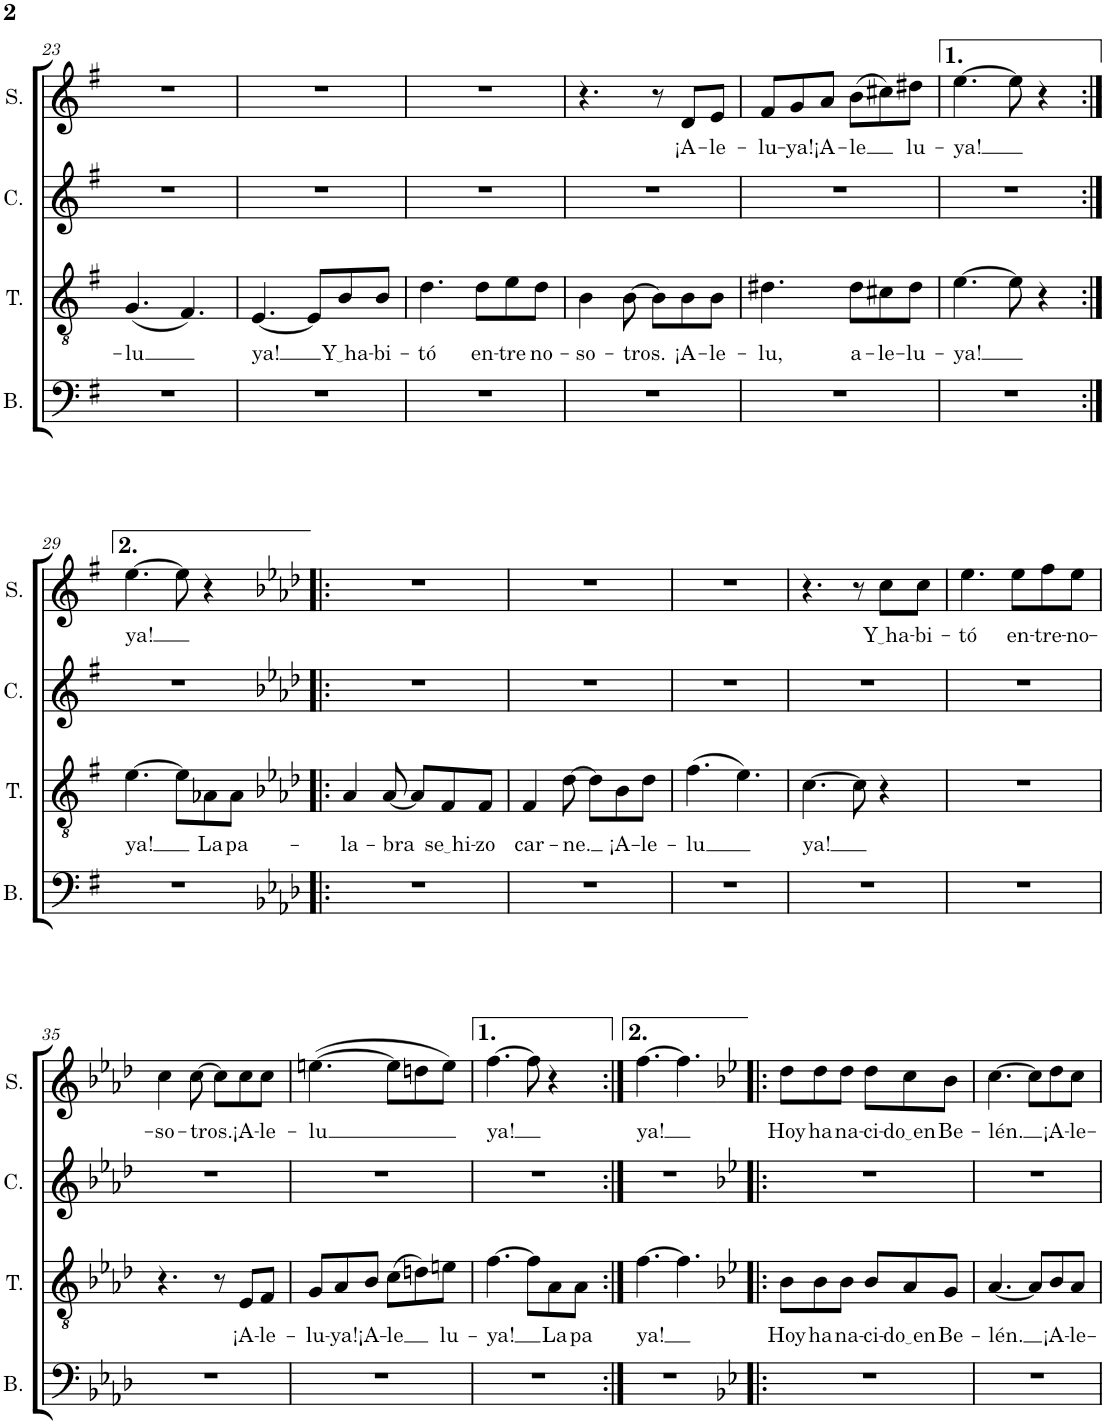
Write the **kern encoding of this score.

**kern	**kern	**text	**kern	**kern	**text
*part4	*part3	*part3	*part2	*part1	*part1
*staff4	*staff3	*staff3	*staff2	*staff1	*staff1
*I"Bajo	*I"Tenor	*	*I"Contralto	*I"Soprano	*
*I'B.	*I'T.	*	*I'C.	*I'S.	*
!!LO:PB:g=z
*clefF4	*clefGv2	*	*clefG2	*clefG2	*
*k[f#]	*k[f#]	*	*k[f#]	*k[f#]	*
*M6/8	*M6/8	*	*M6/8	*M6/8	*
=23	=23	=23	=23	=23	=23
!	!	!LO:LY:b	!	!	!
2.r	(4.G/	-lu	2.r	2.r	.
.	4.F#/)	.	.	.	.
=24	=24	=24	=24	=24	=24
!	!	!LO:LY:b	!	!	!
2.r	[4.E/	ya!	2.r	2.r	.
.	8E/L]	.	.	.	.
!	!	!LO:LY:b	!	!	!
.	8B/	Y ha	.	.	.
!	!	!LO:LY:b	!	!	!
.	8B/J	-bi-	.	.	.
=25	=25	=25	=25	=25	=25
!	!	!LO:LY:b	!	!	!
2.r	4.d\	-tó	2.r	2.r	.
!	!	!LO:LY:b	!	!	!
.	8d\L	en-	.	.	.
!	!	!LO:LY:b	!	!	!
.	8e\	-tre	.	.	.
!	!	!LO:LY:b	!	!	!
.	8d\J	no-	.	.	.
=26	=26	=26	=26	=26	=26
!	!	!LO:LY:b	!	!	!
2.r	4B\	-so-	2.r	4.r	.
!	!	!LO:LY:b	!	!	!
.	[8B\	-tros.	.	.	.
.	8B\L]	.	.	8r	.
!	!	!LO:LY:b	!	!	!LO:LY:b
.	8B\	¡A-	.	8d/L	¡A-
!	!	!LO:LY:b	!	!	!LO:LY:b
.	8B\J	-le-	.	8e/J	-le-
=27	=27	=27	=27	=27	=27
!	!	!LO:LY:b	!	!	!LO:LY:b
2.r	4.d#X\	-lu,	2.r	8f#/L	-lu-
!	!	!	!	!	!LO:LY:b
.	.	.	.	8g/	-ya!
!	!	!	!	!	!LO:LY:b
.	.	.	.	8a/J	¡A-
!	!	!LO:LY:b	!	!	!LO:LY:b
.	8d#\L	a-	.	(8b\L	-le
!	!	!LO:LY:b	!	!	!
.	8c#X\	-le-	.	8cc#X\)	.
!	!	!LO:LY:b	!	!	!LO:LY:b
.	8d#\J	-lu-	.	8dd#X\J	lu-
=28	=28	=28	=28	=28	=28
!	!	!LO:LY:b	!	!	!LO:LY:b
2.r	[4.e\	-ya!	2.r	[4.ee\	-ya!
.	8e\]	.	.	8ee\]	.
.	4r	.	.	4r	.
!!LO:LB:g=z
=29:|!	=29:|!	=29:|!	=29:|!	=29:|!	=29:|!
!	!	!LO:LY:b	!	!	!LO:LY:b
2.r	[4.e\	ya!	2.r	[4.ee\	ya!
.	8e\L]	.	.	8ee\]	.
!	!	!LO:LY:b	!	!	!
.	8A-X\	La	.	4r	.
!	!	!LO:LY:b	!	!	!
.	8A-\J	pa-	.	.	.
=30!|:	=30!|:	=30!|:	=30!|:	=30!|:	=30!|:
*k[b-e-a-d-]	*k[b-e-a-d-]	*	*k[b-e-a-d-]	*k[b-e-a-d-]	*
!	!	!LO:LY:b	!	!	!
2.r	4A-/	-la-	2.r	2.r	.
!	!	!LO:LY:b	!	!	!
.	[8A-/	-bra	.	.	.
.	8A-/L]	.	.	.	.
!	!	!LO:LY:b	!	!	!
.	8F/	se hi	.	.	.
!	!	!LO:LY:b	!	!	!
.	8F/J	-zo	.	.	.
=31	=31	=31	=31	=31	=31
!	!	!LO:LY:b	!	!	!
2.r	4F/	car-	2.r	2.r	.
!	!	!LO:LY:b	!	!	!
.	[8d-\	-ne.	.	.	.
.	8d-\L]	.	.	.	.
!	!	!LO:LY:b	!	!	!
.	8B-\	¡A-	.	.	.
!	!	!LO:LY:b	!	!	!
.	8d-\J	-le-	.	.	.
=32	=32	=32	=32	=32	=32
!	!	!LO:LY:b	!	!	!
2.r	(4.f\	-lu	2.r	2.r	.
.	4.e-\)	.	.	.	.
=33	=33	=33	=33	=33	=33
!	!	!LO:LY:b	!	!	!
2.r	[4.c\	ya!	2.r	4.r	.
.	8c\]	.	.	8r	.
!	!	!	!	!	!LO:LY:b
.	4r	.	.	8cc\L	Y ha
!	!	!	!	!	!LO:LY:b
.	.	.	.	8cc\J	-bi-
=34	=34	=34	=34	=34	=34
!	!	!	!	!	!LO:LY:b
2.r	2.r	.	2.r	4.ee-\	-tó
!	!	!	!	!	!LO:LY:b
.	.	.	.	8ee-\L	en-
!	!	!	!	!	!LO:LY:b
.	.	.	.	8ff\	-tre-
!	!	!	!	!	!LO:LY:b
.	.	.	.	8ee-\J	-no-
!!LO:LB:g=z
=35	=35	=35	=35	=35	=35
!	!	!	!	!	!LO:LY:b
2.r	4.r	.	2.r	4cc\	-so-
!	!	!	!	!	!LO:LY:b
.	.	.	.	[8cc\	-tros.
.	8r	.	.	8cc\L]	.
!	!	!LO:LY:b	!	!	!LO:LY:b
.	8E-/L	¡A-	.	8cc\	¡A-
!	!	!LO:LY:b	!	!	!LO:LY:b
.	8F/J	-le-	.	8cc\J	-le-
=36	=36	=36	=36	=36	=36
!	!	!LO:LY:b	!	!	!LO:LY:b
2.r	8G/L	-lu-	2.r	([4.een\	-lu
!	!	!LO:LY:b	!	!	!
.	8A-/	-ya!	.	.	.
!	!	!LO:LY:b	!	!	!
.	8B-/J	¡A-	.	.	.
!	!	!LO:LY:b	!	!	!
.	(8c\L	-le	.	8ee\L]	.
.	8dn\)	.	.	8ddn\	.
!	!	!LO:LY:b	!	!	!
.	8en\J	lu-	.	8ee\J)	.
=37	=37	=37	=37	=37	=37
!	!	!LO:LY:b	!	!	!LO:LY:b
2.r	[4.f\	-ya!	2.r	[4.ff\	ya!
.	8f\L]	.	.	8ff\]	.
!	!	!LO:LY:b	!	!	!
.	8A-\	La	.	4r	.
!	!	!LO:LY:b	!	!	!
.	8A-\J	pa	.	.	.
=38:|!	=38:|!	=38:|!	=38:|!	=38:|!	=38:|!
!	!	!LO:LY:b	!	!	!LO:LY:b
2.r	[4.f\	ya!	2.r	[4.ff\	ya!
.	4.f\]	.	.	4.ff\]	.
=39!|:	=39!|:	=39!|:	=39!|:	=39!|:	=39!|:
*k[b-e-]	*k[b-e-]	*	*k[b-e-]	*k[b-e-]	*
!	!	!LO:LY:b	!	!	!LO:LY:b
2.r	8B-\L	Hoy	2.r	8dd\L	Hoy
!	!	!LO:LY:b	!	!	!LO:LY:b
.	8B-\	ha	.	8dd\	ha
!	!	!LO:LY:b	!	!	!LO:LY:b
.	8B-\J	na-	.	8dd\J	na-
!	!	!LO:LY:b	!	!	!LO:LY:b
.	8B-/L	-ci-	.	8dd\L	-ci-
!	!	!LO:LY:b	!	!	!LO:LY:b
.	8A/	do en	.	8cc\	do en
!	!	!LO:LY:b	!	!	!LO:LY:b
.	8G/J	Be-	.	8b-\J	Be-
=40	=40	=40	=40	=40	=40
!	!	!LO:LY:b	!	!	!LO:LY:b
2.r	[4.A/	-lén.	2.r	[4.cc\	-lén.
.	8A/L]	.	.	8cc\L]	.
!	!	!LO:LY:b	!	!	!LO:LY:b
.	8B-/	¡A-	.	8dd\	¡A-
!	!	!LO:LY:b	!	!	!LO:LY:b
.	8A/J	-le-	.	8cc\J	-le-
=	=	=	=	=	=
*-	*-	*-	*-	*-	*-
